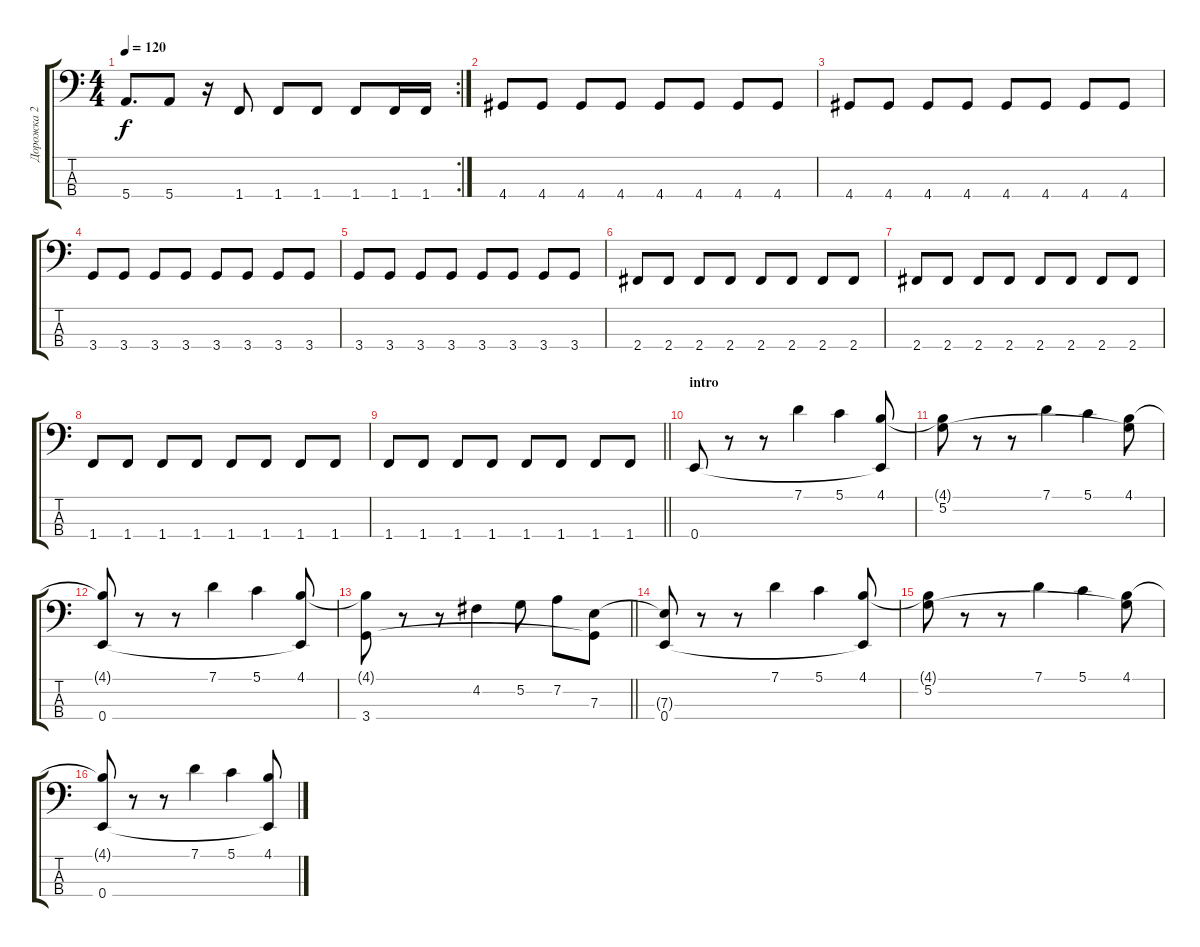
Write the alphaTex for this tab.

\track ("Дорожка 2" "Дорожка 2") {instrument electricbassfinger}
\staff {score tabs}
\tuning (G2 D2 A1 E1) {hide}
\rc 2
\ts (4 4)
\tempo 120
\clef f4
\ks c
5.4.8{d dy f} 5.4.8 r.16 1.4.8 1.4.8 1.4.8 1.4.8 1.4.16 1.4.16 |
4.4.8 4.4.8 4.4.8 4.4.8 4.4.8 4.4.8 4.4.8 4.4.8 |
4.4.8 4.4.8 4.4.8 4.4.8 4.4.8 4.4.8 4.4.8 4.4.8 |
3.4.8 3.4.8 3.4.8 3.4.8 3.4.8 3.4.8 3.4.8 3.4.8 |
3.4.8 3.4.8 3.4.8 3.4.8 3.4.8 3.4.8 3.4.8 3.4.8 |
2.4.8 2.4.8 2.4.8 2.4.8 2.4.8 2.4.8 2.4.8 2.4.8 |
2.4.8 2.4.8 2.4.8 2.4.8 2.4.8 2.4.8 2.4.8 2.4.8 |
1.4.8 1.4.8 1.4.8 1.4.8 1.4.8 1.4.8 1.4.8 1.4.8 |
\barLineRight lightlight
1.4.8 1.4.8 1.4.8 1.4.8 1.4.8 1.4.8 1.4.8 1.4.8 |
\section ("" "intro")
0.4.8 r.8 r.8 7.1.4 5.1.4 (4.1 0.4{t}).8 |
(4.1{t} 5.2).8 r.8 r.8 7.1.4 5.1.4 (4.1 5.2{t}).8 |
(4.1{t} 0.4).8 r.8 r.8 7.1.4 5.1.4 (4.1 0.4{t}).8 |
\barLineRight lightlight
(4.1{t} 3.4).8 r.8 r.8 4.2.4 5.2.8 7.2.8 (7.3 3.4{t}).8 |
(7.3{t} 0.4).8 r.8 r.8 7.1.4 5.1.4 (4.1 0.4{t}).8 |
(4.1{t} 5.2).8 r.8 r.8 7.1.4 5.1.4 (4.1 5.2{t}).8 |
(4.1{t} 0.4).8 r.8 r.8 7.1.4 5.1.4 (4.1 0.4{t}).8
